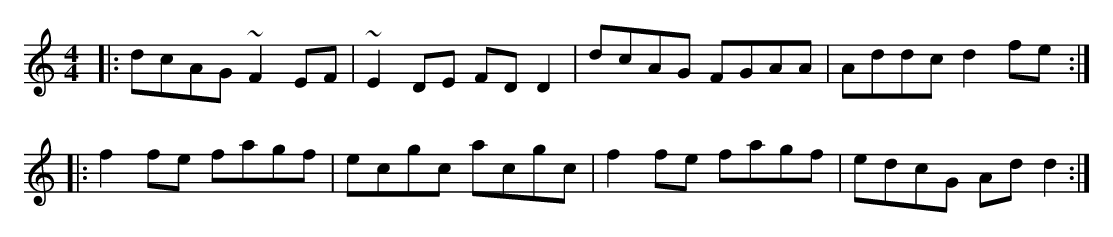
X:1
M:4/4
K:Ddor
|:dcAG ~F2EF|~E2 DE FD D2|dcAG FGAA|Addc d2 fe:|
|:f2fe fagf|ecgc acgc|f2fe fagf|edcG Add2:|
